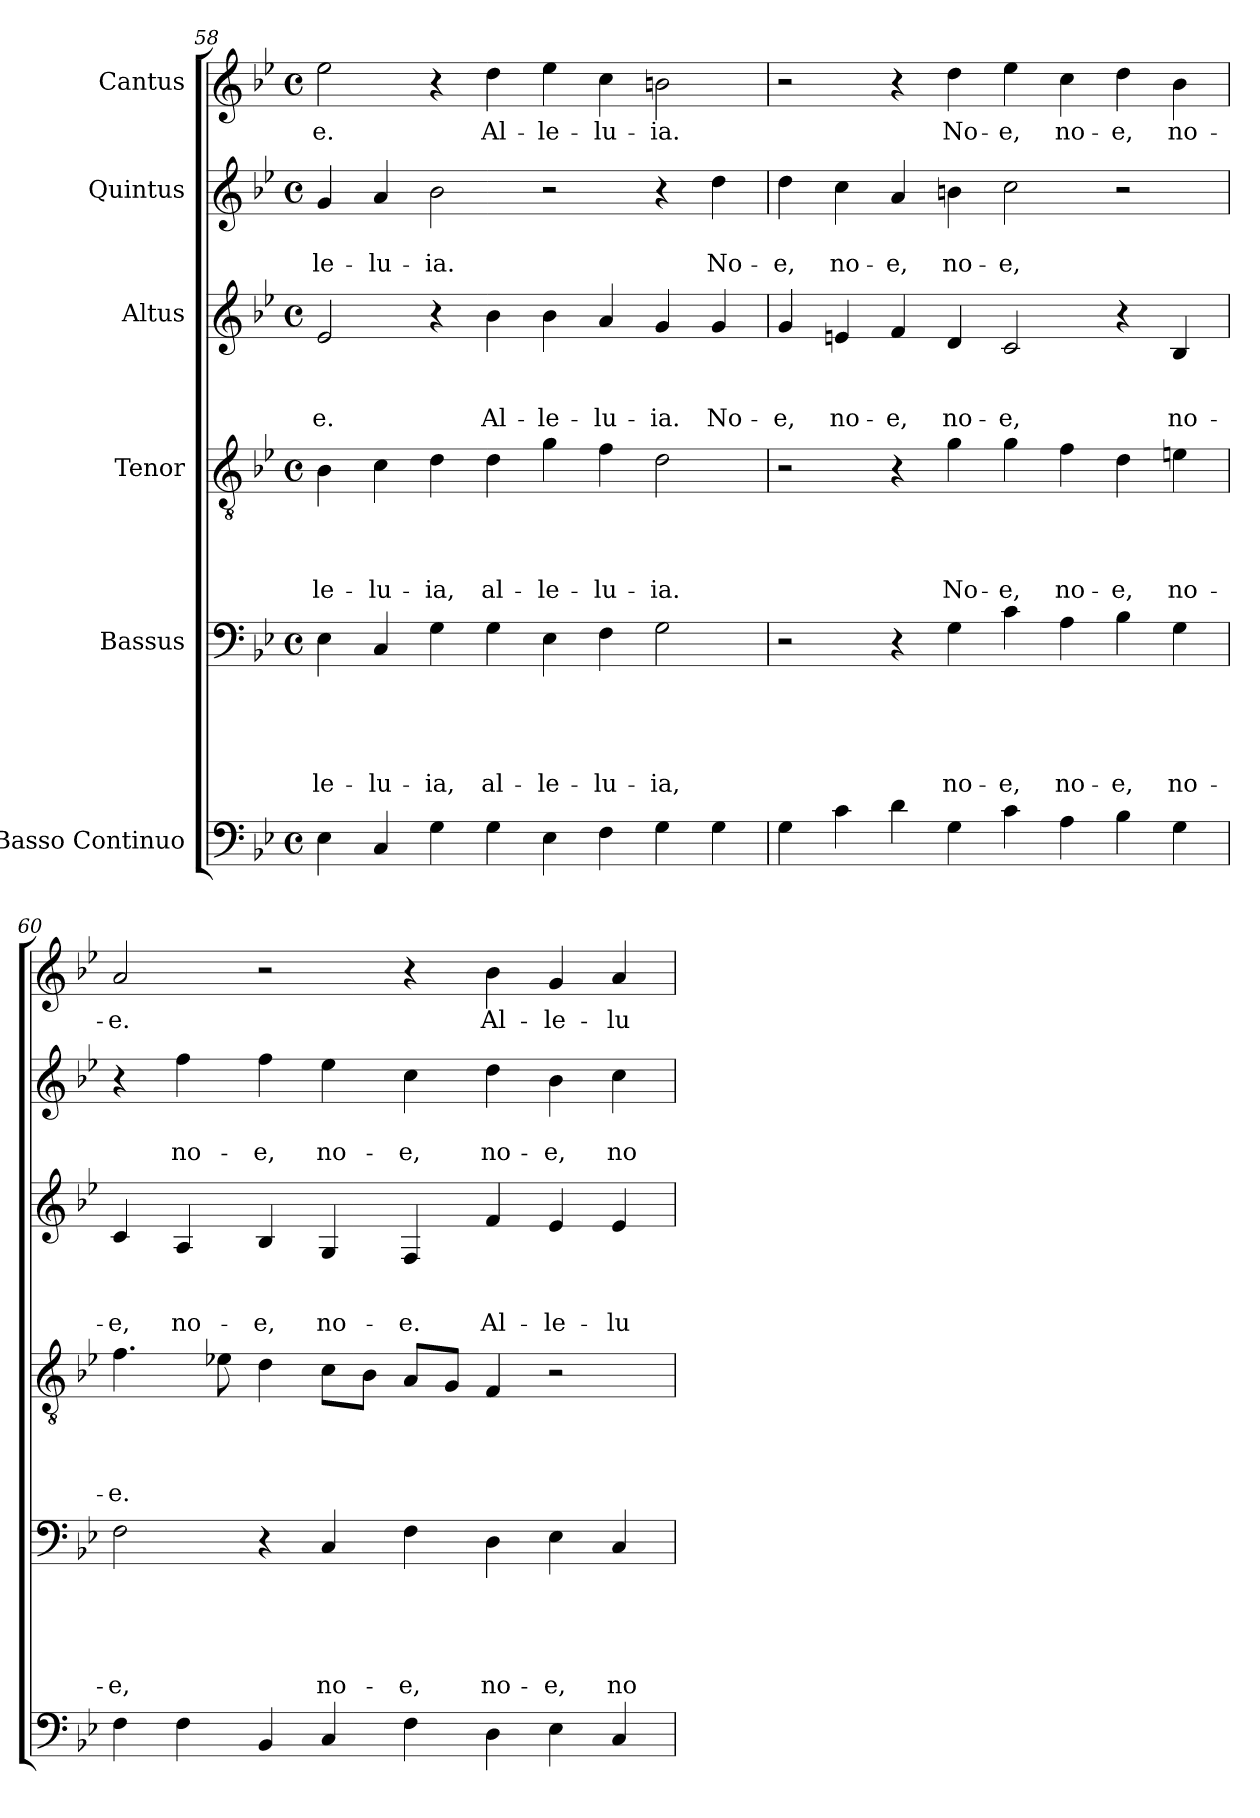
**kern	**kern	**text	**text	**text	**text	**text	**kern	**text	**text	**text	**text	**kern	**text	**text	**text	**kern	**text	**text	**kern	**text
*part6	*part5	*part5	*part5	*part5	*part5	*part5	*part4	*part4	*part4	*part4	*part4	*part3	*part3	*part3	*part3	*part2	*part2	*part2	*part1	*part1
*staff6	*staff5	*staff5	*staff5	*staff5	*staff5	*staff5	*staff4	*staff4	*staff4	*staff4	*staff4	*staff3	*staff3	*staff3	*staff3	*staff2	*staff2	*staff2	*staff1	*staff1
*I"Basso Continuo	*I"Bassus	*	*	*	*	*	*I"Tenor	*	*	*	*	*I"Altus	*	*	*	*I"Quintus	*	*	*I"Cantus	*
!!LO:LB:g=z
*clefF4	*clefF4	*	*	*	*	*	*clefGv2	*	*	*	*	*clefG2	*	*	*	*clefG2	*	*	*clefG2	*
*ITrd7c12	*	*	*	*	*	*	*	*	*	*	*	*	*	*	*	*	*	*	*	*
*k[b-e-]	*k[b-e-]	*	*	*	*	*	*k[b-e-]	*	*	*	*	*k[b-e-]	*	*	*	*k[b-e-]	*	*	*k[b-e-]	*
*B-:	*B-:	*	*	*	*	*	*B-:	*	*	*	*	*B-:	*	*	*	*B-:	*	*	*B-:	*
*M4/4	*M4/4	*	*	*	*	*	*M4/4	*	*	*	*	*M4/4	*	*	*	*M4/4	*	*	*M4/4	*
*met(c)	*met(c)	*	*	*	*	*	*met(c)	*	*	*	*	*met(c)	*	*	*	*met(c)	*	*	*met(c)	*
=58	=58	=58	=58	=58	=58	=58	=58	=58	=58	=58	=58	=58	=58	=58	=58	=58	=58	=58	=58	=58
!	!	!	!	!	!	!LO:LY:b	!	!	!	!	!LO:LY:b	!	!	!	!LO:LY:b	!	!	!LO:LY:b	!	!LO:LY:b
4EE-\	4E-\	.	.	.	.	-le-	4B-\	.	.	.	-le-	2e-/	.	.	-e.	4g/	.	-le-	2ee-\	-e.
!	!	!	!	!	!	!LO:LY:b	!	!	!	!	!LO:LY:b	!	!	!	!	!	!	!LO:LY:b	!	!
4CC/	4C/	.	.	.	.	-lu-	4c\	.	.	.	-lu-	.	.	.	.	4a/	.	-lu-	.	.
!	!	!	!	!	!	!LO:LY:b	!	!	!	!	!LO:LY:b	!	!	!	!	!	!	!LO:LY:b	!	!
4GG\	4G\	.	.	.	.	-ia,	4d\	.	.	.	-ia,	4r	.	.	.	2b-\	.	-ia.	4r	.
!	!	!	!	!	!	!LO:LY:b	!	!	!	!	!LO:LY:b	!	!	!	!LO:LY:b	!	!	!	!	!LO:LY:b
4GG\	4G\	.	.	.	.	al-	4d\	.	.	.	al-	4b-\	.	.	Al-	.	.	.	4dd\	Al-
!	!	!	!	!	!	!LO:LY:b	!	!	!	!	!LO:LY:b	!	!	!	!LO:LY:b	!	!	!	!	!LO:LY:b
4EE-\	4E-\	.	.	.	.	-le-	4g\	.	.	.	-le-	4b-\	.	.	-le-	2r	.	.	4ee-\	-le-
!	!	!	!	!	!	!LO:LY:b	!	!	!	!	!LO:LY:b	!	!	!	!LO:LY:b	!	!	!	!	!LO:LY:b
4FF\	4F\	.	.	.	.	-lu-	4f\	.	.	.	-lu-	4a/	.	.	-lu-	.	.	.	4cc\	-lu-
!	!	!	!	!	!	!LO:LY:b	!	!	!	!	!LO:LY:b	!	!	!	!LO:LY:b	!	!	!	!	!LO:LY:b
4GG\	2G\	.	.	.	.	-ia,	2d\	.	.	.	-ia.	4g/	.	.	-ia.	4r	.	.	2bn\	-ia.
!	!	!	!	!	!	!	!	!	!	!	!	!	!	!	!LO:LY:b	!	!	!LO:LY:b	!	!
4GG\	.	.	.	.	.	.	.	.	.	.	.	4g/	.	.	No-	4dd\	.	No-	.	.
=59	=59	=59	=59	=59	=59	=59	=59	=59	=59	=59	=59	=59	=59	=59	=59	=59	=59	=59	=59	=59
!	!	!	!	!	!	!	!	!	!	!	!	!	!	!	!LO:LY:b	!	!	!LO:LY:b	!	!
4GG\	2r	.	.	.	.	.	2r	.	.	.	.	4g/	.	.	-e,	4dd\	.	-e,	2r	.
!	!	!	!	!	!	!	!	!	!	!	!	!	!	!	!LO:LY:b	!	!	!LO:LY:b	!	!
4C\	.	.	.	.	.	.	.	.	.	.	.	4en/	.	.	no-	4cc\	.	no-	.	.
!	!	!	!	!	!	!	!	!	!	!	!	!	!	!	!LO:LY:b	!	!	!LO:LY:b	!	!
4D\	4r	.	.	.	.	.	4r	.	.	.	.	4f/	.	.	-e,	4a/	.	-e,	4r	.
!	!	!	!	!	!	!LO:LY:b	!	!	!	!	!LO:LY:b	!	!	!	!LO:LY:b	!	!	!LO:LY:b	!	!LO:LY:b
4GG\	4G\	.	.	.	.	no-	4g\	.	.	.	No-	4d/	.	.	no-	4bn\	.	no-	4dd\	No-
!	!	!	!	!	!	!LO:LY:b	!	!	!	!	!LO:LY:b	!	!	!	!LO:LY:b	!	!	!LO:LY:b	!	!LO:LY:b
4C\	4c\	.	.	.	.	-e,	4g\	.	.	.	-e,	2c/	.	.	-e,	2cc\	.	-e,	4ee-\	-e,
!	!	!	!	!	!	!LO:LY:b	!	!	!	!	!LO:LY:b	!	!	!	!	!	!	!	!	!LO:LY:b
4AA\	4A\	.	.	.	.	no-	4f\	.	.	.	no-	.	.	.	.	.	.	.	4cc\	no-
!	!	!	!	!	!	!LO:LY:b	!	!	!	!	!LO:LY:b	!	!	!	!	!	!	!	!	!LO:LY:b
4BB-\	4B-\	.	.	.	.	-e,	4d\	.	.	.	-e,	4r	.	.	.	2r	.	.	4dd\	-e,
!	!	!	!	!	!	!LO:LY:b	!	!	!	!	!LO:LY:b	!	!	!	!LO:LY:b	!	!	!	!	!LO:LY:b
4GG>\	4G\	.	.	.	.	no-	4en\	.	.	.	no-	4B-/	.	.	no-	.	.	.	4b-\	no-
=60	=60	=60	=60	=60	=60	=60	=60	=60	=60	=60	=60	=60	=60	=60	=60	=60	=60	=60	=60	=60
!	!	!	!	!	!	!LO:LY:b	!	!	!	!	!LO:LY:b	!	!	!	!LO:LY:b	!	!	!	!	!LO:LY:b
4FF\	2F\	.	.	.	.	-e,	4.f\	.	.	.	-e.	4c/	.	.	-e,	4r	.	.	2a/	-e.
!	!	!	!	!	!	!	!	!	!	!	!	!	!	!	!LO:LY:b	!	!	!LO:LY:b	!	!
4FF\	.	.	.	.	.	.	.	.	.	.	.	4A/	.	.	no-	4ff\	.	no-	.	.
.	.	.	.	.	.	.	8e-X\	.	.	.	.	.	.	.	.	.	.	.	.	.
!	!	!	!	!	!	!	!	!	!	!	!	!	!	!	!LO:LY:b	!	!	!LO:LY:b	!	!
4BBB-/	4r	.	.	.	.	.	4d\	.	.	.	.	4B-/	.	.	-e,	4ff\	.	-e,	2r	.
!	!	!	!	!	!	!LO:LY:b	!	!	!	!	!	!	!	!	!LO:LY:b	!	!	!LO:LY:b	!	!
4CC/	4C/	.	.	.	.	no-	8c\L	.	.	.	.	4G/	.	.	no-	4ee-\	.	no-	.	.
.	.	.	.	.	.	.	8B-\J	.	.	.	.	.	.	.	.	.	.	.	.	.
!	!	!	!	!	!	!LO:LY:b	!	!	!	!	!	!	!	!	!LO:LY:b	!	!	!LO:LY:b	!	!
4FF\	4F\	.	.	.	.	-e,	8A/L	.	.	.	.	4F/	.	.	-e.	4cc\	.	-e,	4r	.
.	.	.	.	.	.	.	8G/J	.	.	.	.	.	.	.	.	.	.	.	.	.
!	!	!	!	!	!	!LO:LY:b	!	!	!	!	!	!	!	!	!LO:LY:b	!	!	!LO:LY:b	!	!LO:LY:b
4DD>\	4D\	.	.	.	.	no-	4F/	.	.	.	.	4f/	.	.	Al-	4dd\	.	no-	4b-\	Al-
!	!	!	!	!	!	!LO:LY:b	!	!	!	!	!	!	!	!	!LO:LY:b	!	!	!LO:LY:b	!	!LO:LY:b
4EE-\	4E-\	.	.	.	.	-e,	2r	.	.	.	.	4e-/	.	.	-le-	4b-\	.	-e,	4g/	-le-
!	!	!	!	!	!	!LO:LY:b	!	!	!	!	!	!	!	!	!LO:LY:b	!	!	!LO:LY:b	!	!LO:LY:b
4CC</	4C/	.	.	.	.	no-	.	.	.	.	.	4e-/	.	.	-lu-	4cc\	.	no-	4a/	-lu-
=	=	=	=	=	=	=	=	=	=	=	=	=	=	=	=	=	=	=	=	=
*-	*-	*-	*-	*-	*-	*-	*-	*-	*-	*-	*-	*-	*-	*-	*-	*-	*-	*-	*-	*-
